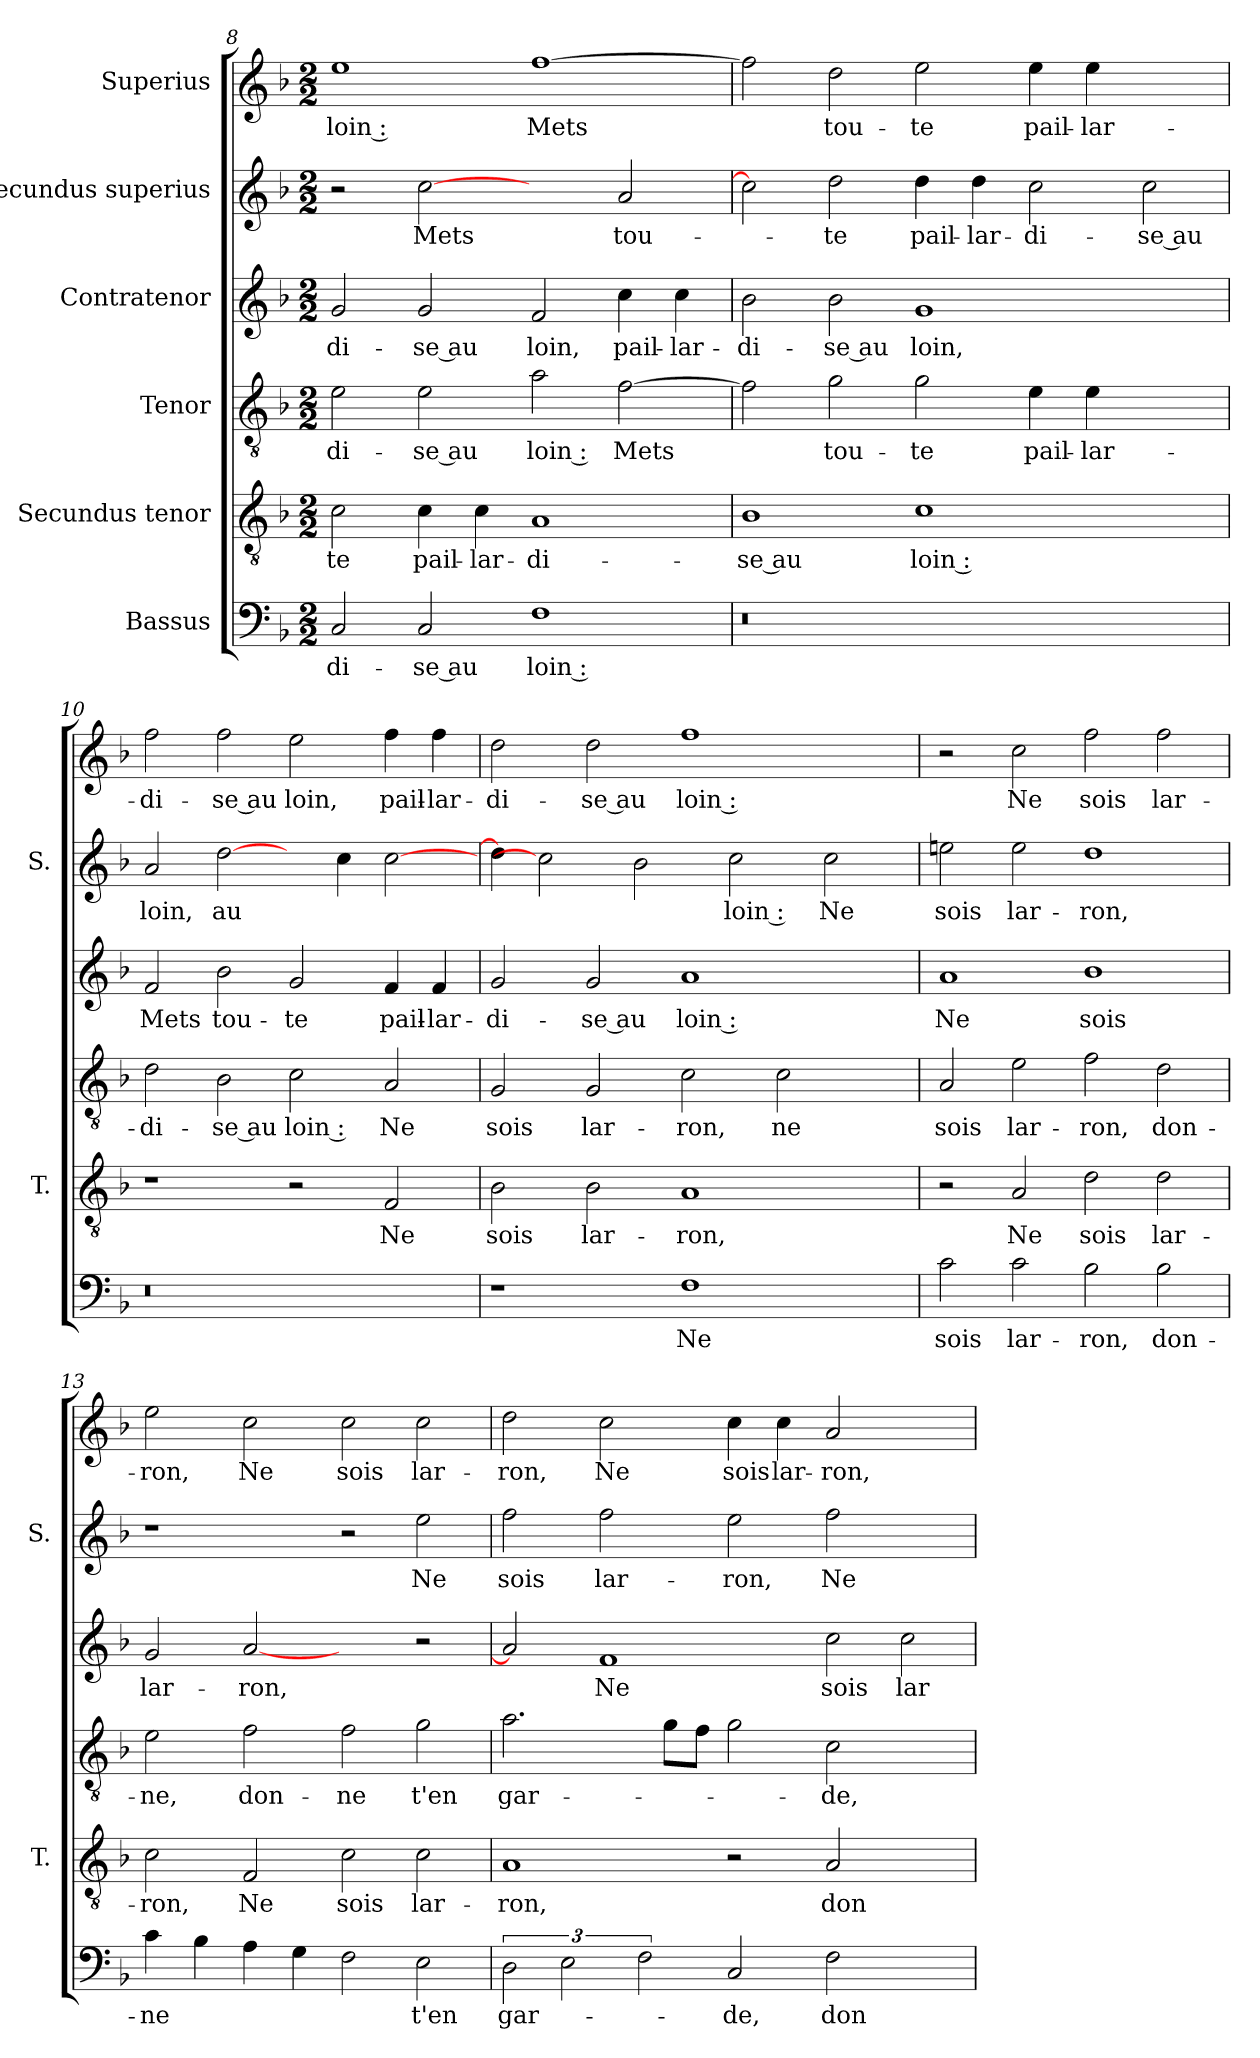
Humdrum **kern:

**kern	**text	**kern	**text	**kern	**text	**kern	**text	**kern	**text	**kern	**text
*part6	*part6	*part5	*part5	*part4	*part4	*part3	*part3	*part2	*part2	*part1	*part1
*staff6	*staff6	*staff5	*staff5	*staff4	*staff4	*staff3	*staff3	*staff2	*staff2	*staff1	*staff1
*I"Bassus	*	*I"Secundus tenor	*	*I"Tenor	*	*I"Contratenor	*	*I"Secundus superius	*	*I"Superius	*
*	*	*I'T.	*	*	*	*	*	*I'S.	*	*	*
*clefF4	*	*clefGv2	*	*clefGv2	*	*clefG2	*	*clefG2	*	*clefG2	*
*k[b-]	*	*k[b-]	*	*k[b-]	*	*k[b-]	*	*k[b-]	*	*k[b-]	*
*F:	*	*F:	*	*F:	*	*F:	*	*F:	*	*F:	*
*M2/2	*	*M2/2	*	*M2/2	*	*M2/2	*	*M2/2	*	*M2/2	*
=8	=8	=8	=8	=8	=8	=8	=8	=8	=8	=8	=8
2C/	-di-	2c\	-te	2e\	-di-	2g/	-di-	2r	.	1ee\	loin :
2C/	-se au	4c\	pail-	2e\	-se au	2g/	-se au	[2cc\	Mets	.	.
.	.	4c\	-lar-	.	.	.	.	.	.	.	.
1F\	loin :	1A/	-di-	2a\	loin :	2f/	loin,	2ryy	.	[1ff\	Mets
.	.	.	.	[2f\	Mets	4cc\	pail-	2a/	tou-	.	.
.	.	.	.	.	.	4cc\	-lar-	.	.	.	.
!!LO:LB:g=z
=9	=9	=9	=9	=9	=9	=9	=9	=9	=9	=9	=9
!LO:N:vis=0	!	!	!	!	!	!	!	!	!	!	!
1r	.	1B-\	-se au	2f\]	.	2b-\	-di-	2cc\]	.	2ff\]	.
.	.	.	.	2g\	tou-	2b-\	-se au	2dd\	-te	2dd\	tou-
1ryy	.	1c\	loin :	2g\	-te	1g/	loin,	4dd\	pail-	2ee\	-te
.	.	.	.	.	.	.	.	4dd\	-lar-	.	.
.	.	.	.	4e\	pail-	.	.	2cc\	-di-	4ee\	pail-
.	.	.	.	4e\	-lar-	.	.	.	.	4ee\	-lar-
2ryy	.	2ryy	.	2ryy	.	2ryy	.	2cc\	-se au	2ryy	.
=10	=10	=10	=10	=10	=10	=10	=10	=10	=10	=10	=10
!LO:N:vis=0	!	!	!	!	!	!	!	!	!	!	!
1r	.	1r	.	2d\	-di-	2f/	Mets	2a/	loin,	2ff\	-di-
.	.	.	.	2B-\	-se au	2b-\	tou-	[2dd\	au	2ff\	-se au
1ryy	.	2r	.	2c\	loin :	2g/	-te	4ryy	.	2ee\	loin,
.	.	.	.	.	.	.	.	4cc\	.	.	.
.	.	2F/	Ne	2A/	Ne	4f/	pail-	[2cc\	.	4ff\	pail-
.	.	.	.	.	.	4f/	-lar-	.	.	4ff\	-lar-
=11	=11	=11	=11	=11	=11	=11	=11	=11	=11	=11	=11
1r	.	2B-\	sois	2G/	sois	2g/	-di-	4dd\]	.	2dd\	-di-
.	.	.	.	.	.	.	.	2cc\]	.	.	.
.	.	2B-\	lar-	2G/	lar-	2g/	-se au	.	.	2dd\	-se au
.	.	.	.	.	.	.	.	2b-\	.	.	.
1F\	Ne	1A/	-ron,	2c\	-ron,	1a/	loin :	.	.	1ff\	loin :
.	.	.	.	.	.	.	.	2cc\	loin :	.	.
.	.	.	.	2c\	ne	.	.	.	.	.	.
.	.	.	.	.	.	.	.	2cc\	Ne	.	.
4ryy	.	4ryy	.	4ryy	.	4ryy	.	.	.	4ryy	.
=12	=12	=12	=12	=12	=12	=12	=12	=12	=12	=12	=12
2c\	sois	2r	.	2A/	sois	1a/	Ne	2een\	sois	2r	.
2c\	lar-	2A/	Ne	2e\	lar-	.	.	2ee\	lar-	2cc\	Ne
2B-\	-ron,	2d\	sois	2f\	-ron,	1b-\	sois	1dd\	-ron,	2ff\	sois
2B-\	don-	2d\	lar-	2d\	don-	.	.	.	.	2ff\	lar-
!!LO:PB:g=z
=13	=13	=13	=13	=13	=13	=13	=13	=13	=13	=13	=13
4c\	-ne	2c\	-ron,	2e\	-ne,	2g/	lar-	1r	.	2ee\	-ron,
4B-\	.	.	.	.	.	.	.	.	.	.	.
4A\	.	2F/	Ne	2f\	don-	[2a/	-ron,	.	.	2cc\	Ne
4G\	.	.	.	.	.	.	.	.	.	.	.
2F\	.	2c\	sois	2f\	-ne	2ryy	.	2r	.	2cc\	sois
2E\	t'en	2c\	lar-	2g\	t'en	2r	.	2ee\	Ne	2cc\	lar-
=14	=14	=14	=14	=14	=14	=14	=14	=14	=14	=14	=14
3D\	gar-	1A/	-ron,	2.a\	gar-	2a/]	.	2ff\	sois	2dd\	-ron,
3E\	.	.	.	.	.	.	.	.	.	.	.
.	.	.	.	.	.	1f/	Ne	2ff\	lar-	2cc\	Ne
3F\	.	.	.	.	.	.	.	.	.	.	.
.	.	.	.	8g\L	.	.	.	.	.	.	.
.	.	.	.	8f\J	.	.	.	.	.	.	.
2C/	-de,	2r	.	2g\	.	.	.	2ee\	-ron,	4cc\	sois
.	.	.	.	.	.	.	.	.	.	4cc\	lar-
2F\	don-	2A/	don-	2c\	-de,	2cc\	sois	2ff\	Ne	2a/	-ron,
2ryy	.	2ryy	.	2ryy	.	2cc\	lar-	2ryy	.	2ryy	.
=	=	=	=	=	=	=	=	=	=	=	=
*-	*-	*-	*-	*-	*-	*-	*-	*-	*-	*-	*-
